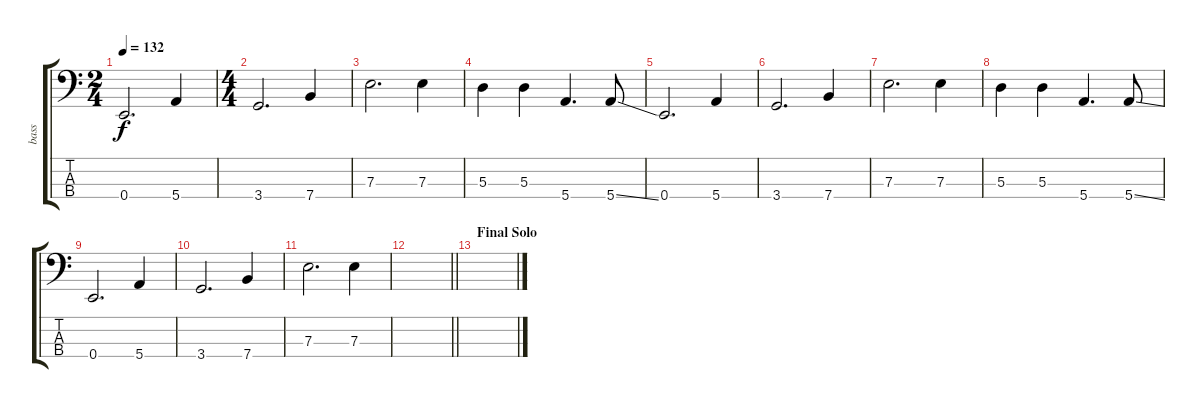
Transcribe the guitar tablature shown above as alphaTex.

\track ("bass" "bass") {instrument electricbassfinger}
\staff {score tabs}
\tuning (G2 D2 A1 E1) {hide}
\ts (2 4)
\tempo 132
\clef f4
\ks c
0.4.2{d dy f} 5.4.4 |
\ts (4 4)
3.4.2{d} 7.4.4 |
7.3.2{d} 7.3.4 |
5.3.4 5.3.4 5.4.4{d} 5.4{ss}.8 |
0.4.2{d} 5.4.4 |
3.4.2{d} 7.4.4 |
7.3.2{d} 7.3.4 |
5.3.4 5.3.4 5.4.4{d} 5.4{ss}.8 |
0.4.2{d} 5.4.4 |
3.4.2{d} 7.4.4 |
7.3.2{d} 7.3.4 |
\barLineRight lightlight
|
\section ("" "Final Solo")
